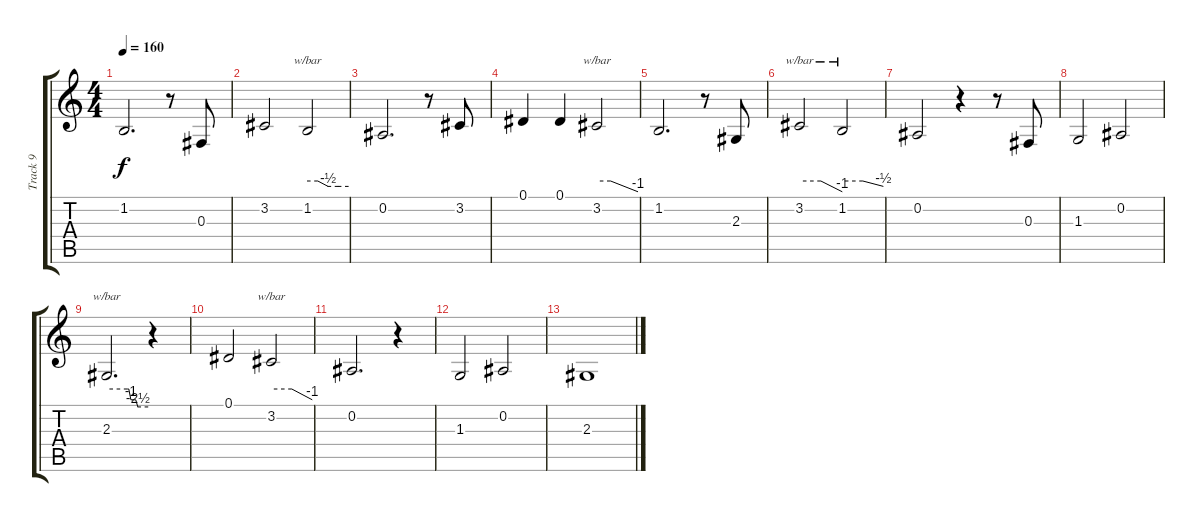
\track ("Track 9" "Track 9") {instrument lead2sawtooth}
\staff {score tabs}
\tuning (Eb4 Bb3 Gb3 Db3 Ab2 Eb2) {hide}
\ts (4 4)
\tempo 160
\clef g2
\ks c
1.2.2{d dy f} r.8 0.3.8 |
3.2.2 1.2.2{tbe (custom default 0 0 15 0 30 -2 45 -2 60 -2)} |
0.2.2{d} r.8 3.2.8 |
0.1.4 0.1.4 3.2.2{tbe (custom default 0 0 20 0 60 -4)} |
1.2.2{d} r.8 2.3.8 |
3.2.2{tbe (custom default 0 0 30 0 60 -4)} 1.2.2{tbe (custom default 0 0 30 0 60 -2)} |
0.2.2 r.4 r.8 0.3.8 |
1.3.2 0.2.2 |
2.3.2{d tbe (custom default 0 0 30 0 32 0 35 -4 40 -4 42 -4 45 -10 60 -10)} r.4 |
0.1.2 3.2.2{tbe (custom default 0 0 30 0 60 -4)} |
0.2.2{d} r.4 |
1.3.2 0.2.2 |
2.3.1
